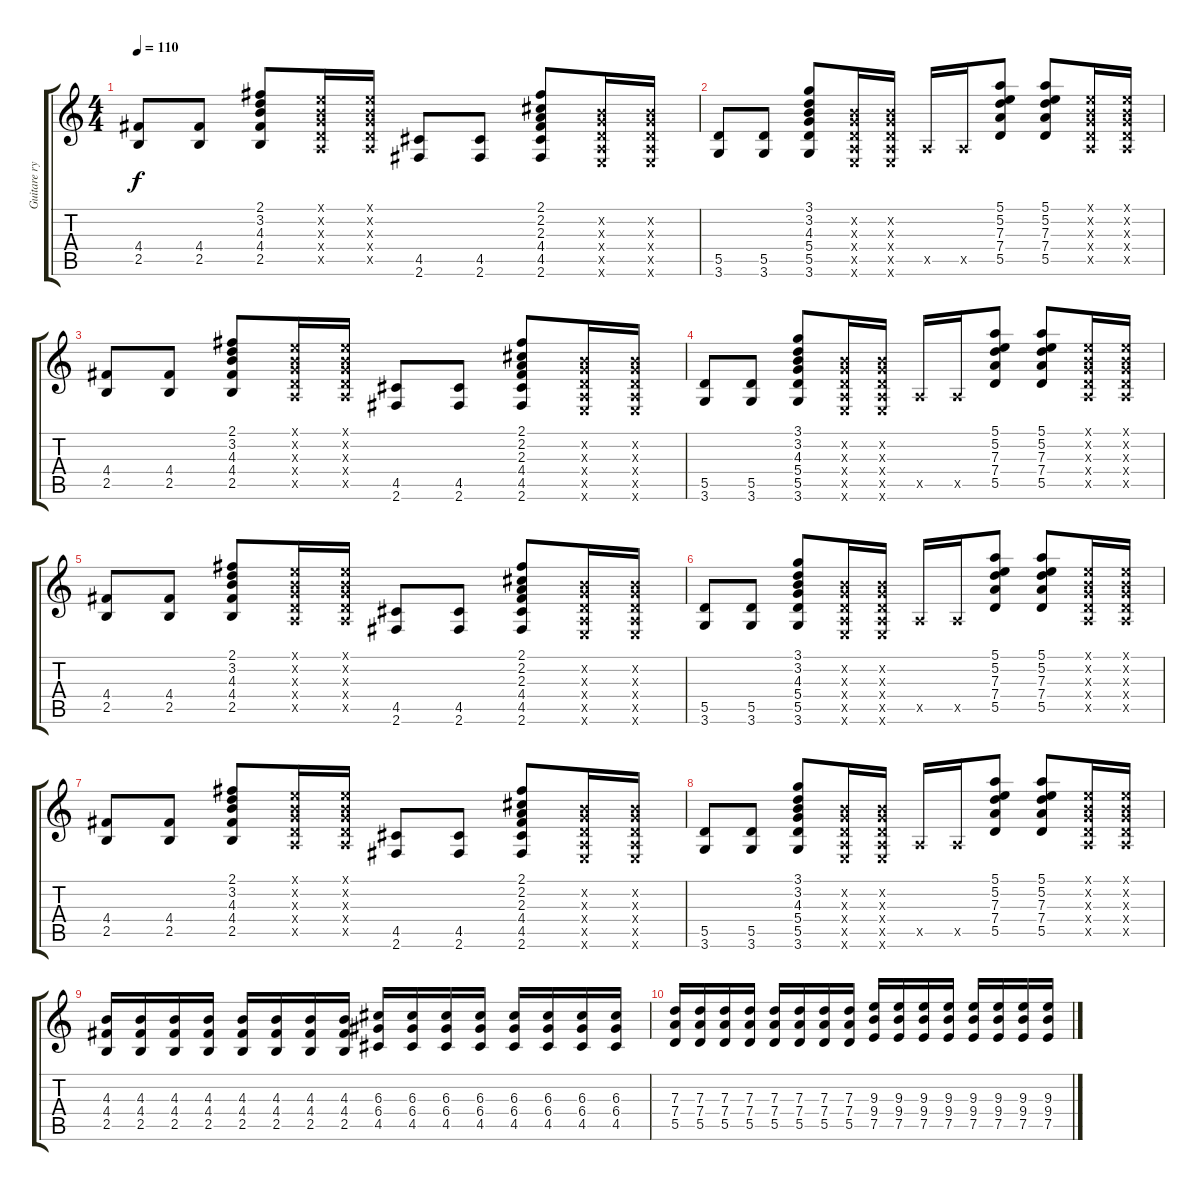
\track ("Guitare rythmique" "Guitare ry") {instrument distortionguitar}
\staff {score tabs}
\tuning (E4 B3 G3 D3 A2 E2) {hide}
\ts (4 4)
\tempo 110
\clef g2
\ks c
(4.4 2.5).8{dy f} (4.4 2.5).8 (2.1 3.2 4.3 4.4 2.5).8 (0.1{x} 0.2{x} 0.3{x} 0.4{x} 0.5{x}).16 (0.1{x} 0.2{x} 0.3{x} 0.4{x} 0.5{x}).16 (4.5 2.6).8 (4.5 2.6).8 (2.1 2.2 2.3 4.4 4.5 2.6).8 (0.2{x} 0.3{x} 0.4{x} 0.5{x} 0.6{x}).16 (0.2{x} 0.3{x} 0.4{x} 0.5{x} 0.6{x}).16 |
(5.5 3.6).8 (5.5 3.6).8 (3.1 3.2 4.3 5.4 5.5 3.6).8 (0.2{x} 0.3{x} 0.4{x} 0.5{x} 0.6{x}).16 (0.2{x} 0.3{x} 0.4{x} 0.5{x} 0.6{x}).16 0.5{x}.16 0.5{x}.16 (5.1 5.2 7.3 7.4 5.5).8 (5.1 5.2 7.3 7.4 5.5).8 (0.1{x} 0.2{x} 0.3{x} 0.4{x} 0.5{x}).16 (0.1{x} 0.2{x} 0.3{x} 0.4{x} 0.5{x}).16 |
(4.4 2.5).8 (4.4 2.5).8 (2.1 3.2 4.3 4.4 2.5).8 (0.1{x} 0.2{x} 0.3{x} 0.4{x} 0.5{x}).16 (0.1{x} 0.2{x} 0.3{x} 0.4{x} 0.5{x}).16 (4.5 2.6).8 (4.5 2.6).8 (2.1 2.2 2.3 4.4 4.5 2.6).8 (0.2{x} 0.3{x} 0.4{x} 0.5{x} 0.6{x}).16 (0.2{x} 0.3{x} 0.4{x} 0.5{x} 0.6{x}).16 |
(5.5 3.6).8 (5.5 3.6).8 (3.1 3.2 4.3 5.4 5.5 3.6).8 (0.2{x} 0.3{x} 0.4{x} 0.5{x} 0.6{x}).16 (0.2{x} 0.3{x} 0.4{x} 0.5{x} 0.6{x}).16 0.5{x}.16 0.5{x}.16 (5.1 5.2 7.3 7.4 5.5).8 (5.1 5.2 7.3 7.4 5.5).8 (0.1{x} 0.2{x} 0.3{x} 0.4{x} 0.5{x}).16 (0.1{x} 0.2{x} 0.3{x} 0.4{x} 0.5{x}).16 |
(4.4 2.5).8 (4.4 2.5).8 (2.1 3.2 4.3 4.4 2.5).8 (0.1{x} 0.2{x} 0.3{x} 0.4{x} 0.5{x}).16 (0.1{x} 0.2{x} 0.3{x} 0.4{x} 0.5{x}).16 (4.5 2.6).8 (4.5 2.6).8 (2.1 2.2 2.3 4.4 4.5 2.6).8 (0.2{x} 0.3{x} 0.4{x} 0.5{x} 0.6{x}).16 (0.2{x} 0.3{x} 0.4{x} 0.5{x} 0.6{x}).16 |
(5.5 3.6).8 (5.5 3.6).8 (3.1 3.2 4.3 5.4 5.5 3.6).8 (0.2{x} 0.3{x} 0.4{x} 0.5{x} 0.6{x}).16 (0.2{x} 0.3{x} 0.4{x} 0.5{x} 0.6{x}).16 0.5{x}.16 0.5{x}.16 (5.1 5.2 7.3 7.4 5.5).8 (5.1 5.2 7.3 7.4 5.5).8 (0.1{x} 0.2{x} 0.3{x} 0.4{x} 0.5{x}).16 (0.1{x} 0.2{x} 0.3{x} 0.4{x} 0.5{x}).16 |
(4.4 2.5).8 (4.4 2.5).8 (2.1 3.2 4.3 4.4 2.5).8 (0.1{x} 0.2{x} 0.3{x} 0.4{x} 0.5{x}).16 (0.1{x} 0.2{x} 0.3{x} 0.4{x} 0.5{x}).16 (4.5 2.6).8 (4.5 2.6).8 (2.1 2.2 2.3 4.4 4.5 2.6).8 (0.2{x} 0.3{x} 0.4{x} 0.5{x} 0.6{x}).16 (0.2{x} 0.3{x} 0.4{x} 0.5{x} 0.6{x}).16 |
(5.5 3.6).8 (5.5 3.6).8 (3.1 3.2 4.3 5.4 5.5 3.6).8 (0.2{x} 0.3{x} 0.4{x} 0.5{x} 0.6{x}).16 (0.2{x} 0.3{x} 0.4{x} 0.5{x} 0.6{x}).16 0.5{x}.16 0.5{x}.16 (5.1 5.2 7.3 7.4 5.5).8 (5.1 5.2 7.3 7.4 5.5).8 (0.1{x} 0.2{x} 0.3{x} 0.4{x} 0.5{x}).16 (0.1{x} 0.2{x} 0.3{x} 0.4{x} 0.5{x}).16 |
(4.3 4.4 2.5).16 (4.3 4.4 2.5).16 (4.3 4.4 2.5).16 (4.3 4.4 2.5).16 (4.3 4.4 2.5).16 (4.3 4.4 2.5).16 (4.3 4.4 2.5).16 (4.3 4.4 2.5).16 (6.3 6.4 4.5).16 (6.3 6.4 4.5).16 (6.3 6.4 4.5).16 (6.3 6.4 4.5).16 (6.3 6.4 4.5).16 (6.3 6.4 4.5).16 (6.3 6.4 4.5).16 (6.3 6.4 4.5).16 |
(7.3 7.4 5.5).16 (7.3 7.4 5.5).16 (7.3 7.4 5.5).16 (7.3 7.4 5.5).16 (7.3 7.4 5.5).16 (7.3 7.4 5.5).16 (7.3 7.4 5.5).16 (7.3 7.4 5.5).16 (9.3 9.4 7.5).16 (9.3 9.4 7.5).16 (9.3 9.4 7.5).16 (9.3 9.4 7.5).16 (9.3 9.4 7.5).16 (9.3 9.4 7.5).16 (9.3 9.4 7.5).16 (9.3 9.4 7.5).16
